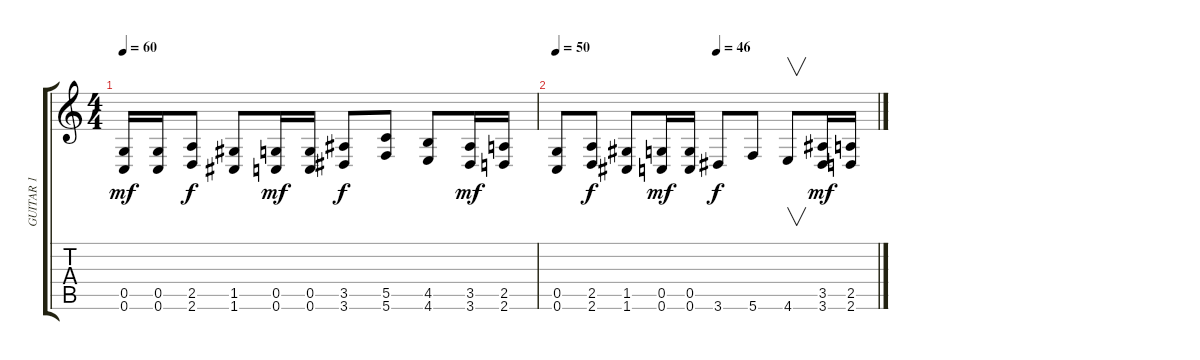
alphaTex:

\track ("GUITAR 1" "GUITAR 1") {instrument distortionguitar}
\staff {score tabs}
\tuning (D4 A3 F3 C3 G2 C2) {hide}
\ts (4 4)
\tempo 60
\clef g2
\ks c
(0.5 0.6).16{dy mf} (0.5 0.6).16 (2.5 2.6).8{dy f} (1.5 1.6).8 (0.5 0.6).16{dy mf} (0.5 0.6).16 (3.5 3.6).8{dy f} (5.5 5.6).8 (4.5 4.6).8 (3.5 3.6).16{dy mf} (2.5 2.6).16 |
\tempo 50
\tempo (46 0.5)
(0.5 0.6).8 (2.5 2.6).8{dy f} (1.5 1.6).8 (0.5 0.6).16{dy mf} (0.5 0.6).16 3.6.8{dy f} 5.6.8 4.6.8{v} (3.5 3.6).16{dy mf} (2.5 2.6).16
